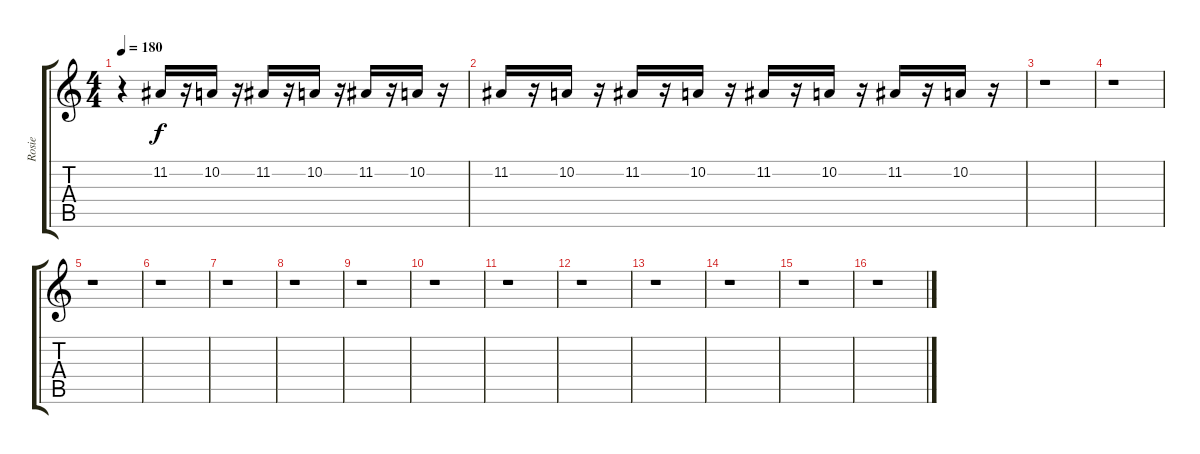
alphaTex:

\track ("Rosie" "Rosie") {instrument acousticgrandpiano}
\staff {score tabs}
\tuning (E4 B3 G3 D3 A2 E2) {hide}
\ts (4 4)
\tempo 180
\clef g2
\ks c
r.4{dy f} 11.2.16 r.16 10.2.16 r.16 11.2.16 r.16 10.2.16 r.16 11.2.16 r.16 10.2.16 r.16 |
11.2.16 r.16 10.2.16 r.16 11.2.16 r.16 10.2.16 r.16 11.2.16 r.16 10.2.16 r.16 11.2.16 r.16 10.2.16 r.16 |
r.1 |
r.1 |
r.1 |
r.1 |
r.1 |
r.1 |
r.1 |
r.1 |
r.1 |
r.1 |
r.1 |
r.1 |
r.1 |
r.1
